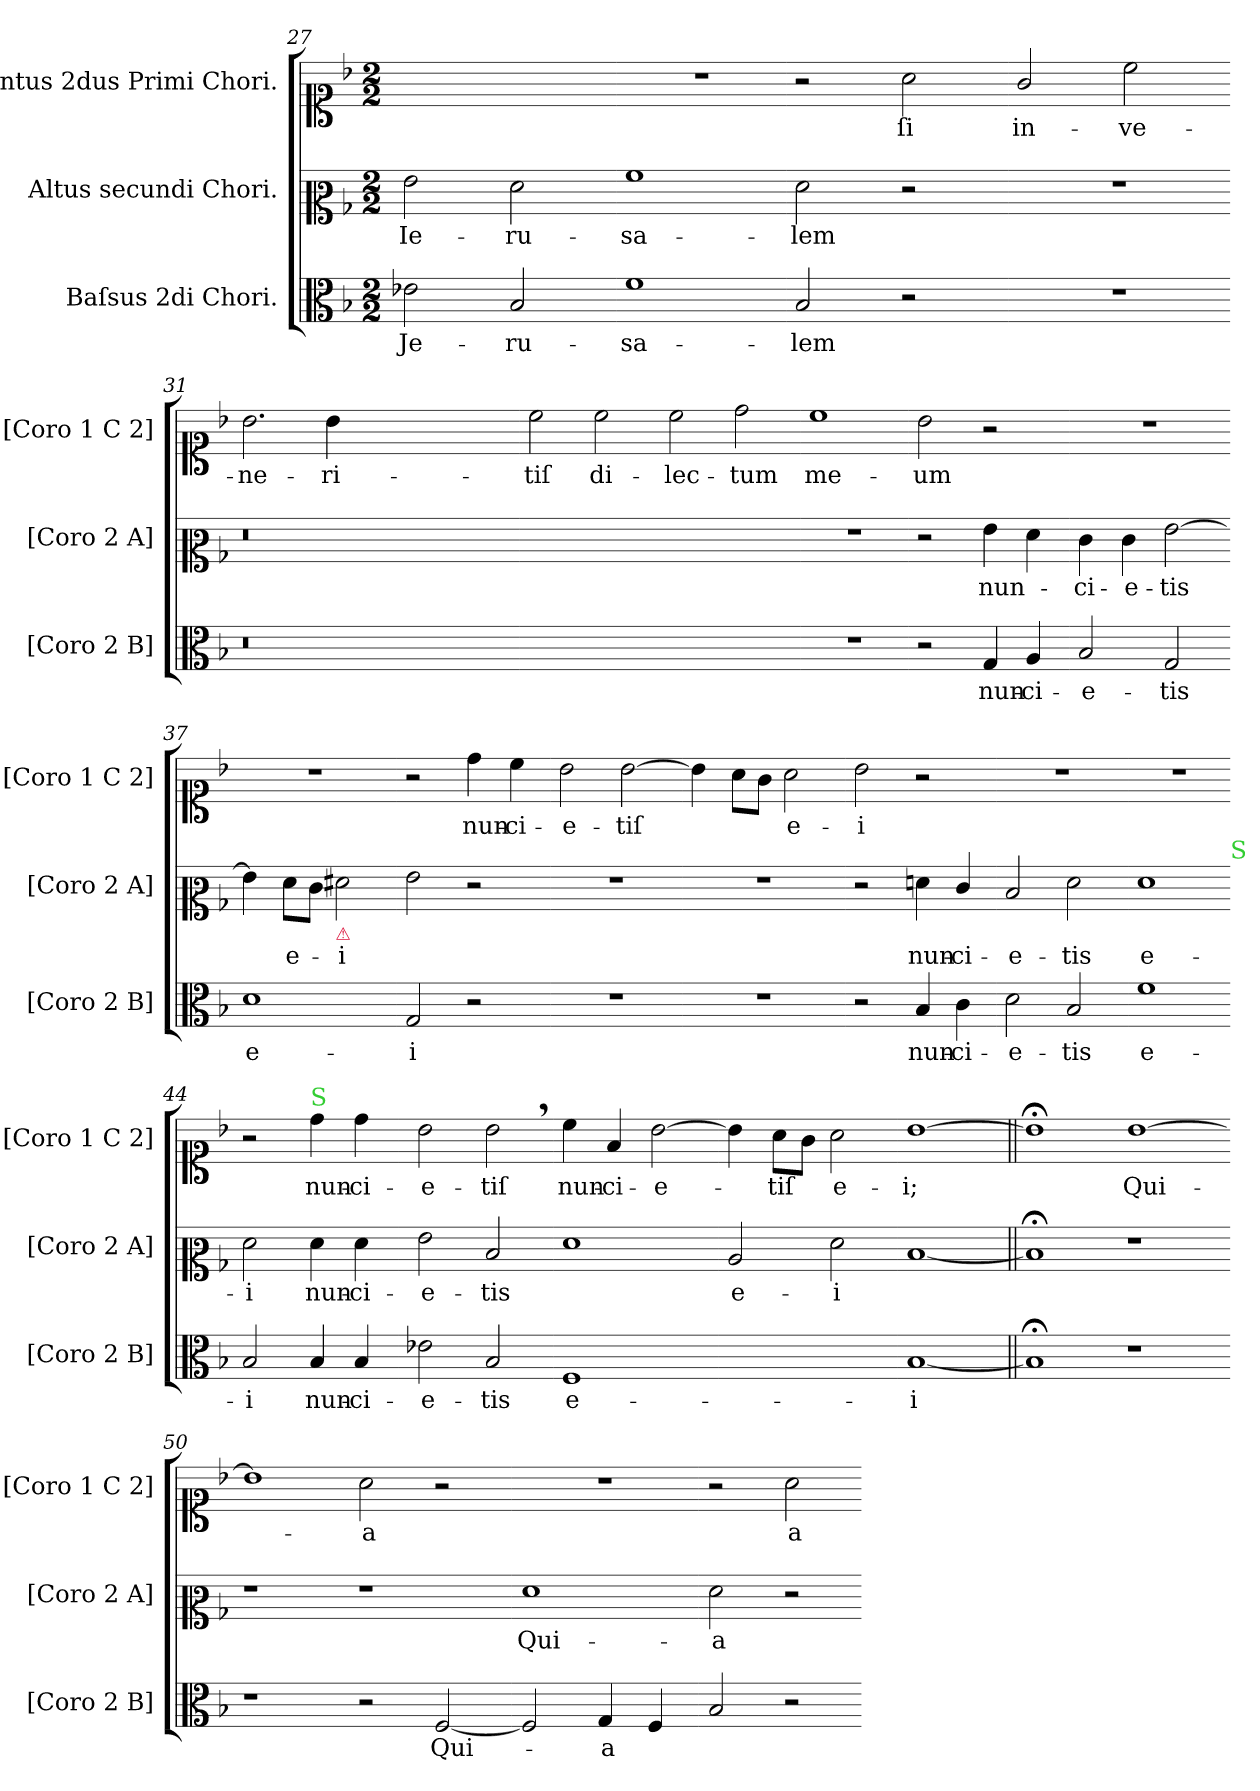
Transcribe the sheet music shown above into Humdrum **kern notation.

**kern	**text	**kern	**text	**kern	**text
*part3	*part3	*part2	*part2	*part1	*part1
*staff3	*staff3	*staff2	*staff2	*staff1	*staff1
*I"Baſsus 2di Chori.	*	*I"Altus secundi Chori.	*	*I"Cantus 2dus Primi Chori.	*
*I'[Coro 2 B]	*	*I'[Coro 2 A]	*	*I'[Coro 1 C 2]	*
*clefC3	*	*clefC2	*	*clefC1	*
*k[b-]	*	*k[b-]	*	*k[b-]	*
*F:	*	*F:	*	*F:	*
*M2/2	*	*M2/2	*	*M2/2	*
=27	=27	=27	=27	=27	=27
2e-X\	Je-	2g\	Ie-	1ryy	.
2B-/	-ru-	2f\	-ru-	.	.
=28-	=28-	=28-	=28-	=28-	=28-
1f	-sa-	1a	-sa-	1r	.
=29-	=29-	=29-	=29-	=29-	=29-
2B-/	-lem	2f\	-lem	2r	.
2r	.	2r	.	2a\	ſi
=30-	=30-	=30-	=30-	=30-	=30-
1r	.	1r	.	2g/	in-
.	.	.	.	2cc\	-ve-
=31-	=31-	=31-	=31-	=31-	=31-
0.r	.	0.r	.	2.b-\	-ne-
.	.	.	.	4b-\	-ri-
.	.	.	.	0ryy	.
=32-	=32-	=32-	=32-	=32-	=32-
1ryy	.	1ryy	.	2cc\	tiſ
.	.	.	.	2cc\	di-
=33-	=33-	=33-	=33-	=33-	=33-
1ryy	.	1ryy	.	2cc\	-lec-
.	.	.	.	2dd\	-tum
=34-	=34-	=34-	=34-	=34-	=34-
1r	.	1r	.	1cc	me-
=35-	=35-	=35-	=35-	=35-	=35-
2r	.	2r	.	2b-\	-um
4G/	nun-	4g\	nun-	2r	.
4A/	-ci-	4f\	.	.	.
=36-	=36-	=36-	=36-	=36-	=36-
2B-/	-e-	4e\	-ci-	1r	.
.	.	4e\	-e-	.	.
2G/	-tis	[2g\	-tis	.	.
=37-	=37-	=37-	=37-	=37-	=37-
1d	e-	4g\]	.	1r	.
.	.	8f\L	e-	.	.
.	.	8e\J	.	.	.
!	!	!LO:TX:b:color=crimson:t=⚠	!	!	!
.	.	2f#X\	-i	.	.
=38-	=38-	=38-	=38-	=38-	=38-
2G/	-i	2g\	.	2r	.
2r	.	2r	.	4dd\	nun-
.	.	.	.	4cc\	-ci-
=39-	=39-	=39-	=39-	=39-	=39-
1r	.	1r	.	2b-\	-e-
.	.	.	.	[2b-\	tiſ
=40-	=40-	=40-	=40-	=40-	=40-
1r	.	1r	.	4b-\]	.
.	.	.	.	8a\L	.
.	.	.	.	8g\J	.
.	.	.	.	2a\	e-
=41-	=41-	=41-	=41-	=41-	=41-
2r	.	2r	.	2b-\	-i
4B-/	nun-	4fn\	nun-	2r	.
4c\	-ci-	4e/	-ci-	.	.
=42-	=42-	=42-	=42-	=42-	=42-
2d\	-e-	2d/	-e-	1r	.
2B-/	-tis	2f\	-tis	.	.
=43-	=43-	=43-	=43-	=43-	=43-
1f	e-	1f	e-	1r	.
!	!	!LO:TX:a:color=limegreen:t=S	!	!	!
=44-	=44-	=44-	=44-	=44-	=44-
2B-/	-i	2f\	-i	2r	.
!	!	!	!	!LO:TX:a:color=limegreen:t=S	!
4B-/	nun-	4f\	nun-	4dd\	nun-
4B-/	-ci-	4f\	-ci-	4dd\	-ci-
=45-	=45-	=45-	=45-	=45-	=45-
2e-X\	-e-	2g\	-e-	2b-\	-e-
2B-/	-tis	2d/	-tis	2b-,>\	tiſ
=46-	=46-	=46-	=46-	=46-	=46-
1F	e-	1f	.	4cc\	nun-
.	.	.	.	4f/	-ci-
.	.	.	.	[2b-\	-e-
=47-	=47-	=47-	=47-	=47-	=47-
1ryy	.	2c/	e-	4b-\]	.
.	.	.	.	8a\L	tiſ
.	.	.	.	8g\J	.
.	.	2f\	-i	2a\	e-
=48-	=48-	=48-	=48-	=48-	=48-
[1B-	-i	[1d	.	[1b-	-i;
=49||	=49||	=49||	=49||	=49||	=49||
1B-;<;]	.	1d;<;]	.	1b-;<;]	.
1r	.	1r	.	[1b-	Qui-
=50-	=50-	=50-	=50-	=50-	=50-
1r	.	1r	.	1b-]	.
2r	.	1r	.	2a\	-a
[2F/	Qui-	.	.	2r	.
=51-	=51-	=51-	=51-	=51-	=51-
2F/]	.	1f	Qui-	1r	.
4G/	-a	.	.	.	.
4F/	.	.	.	.	.
=52-	=52-	=52-	=52-	=52-	=52-
2B-/	.	2f\	-a	2r	.
2r	.	2r	.	2a\	a-
=-	=-	=-	=-	=-	=-
*-	*-	*-	*-	*-	*-
